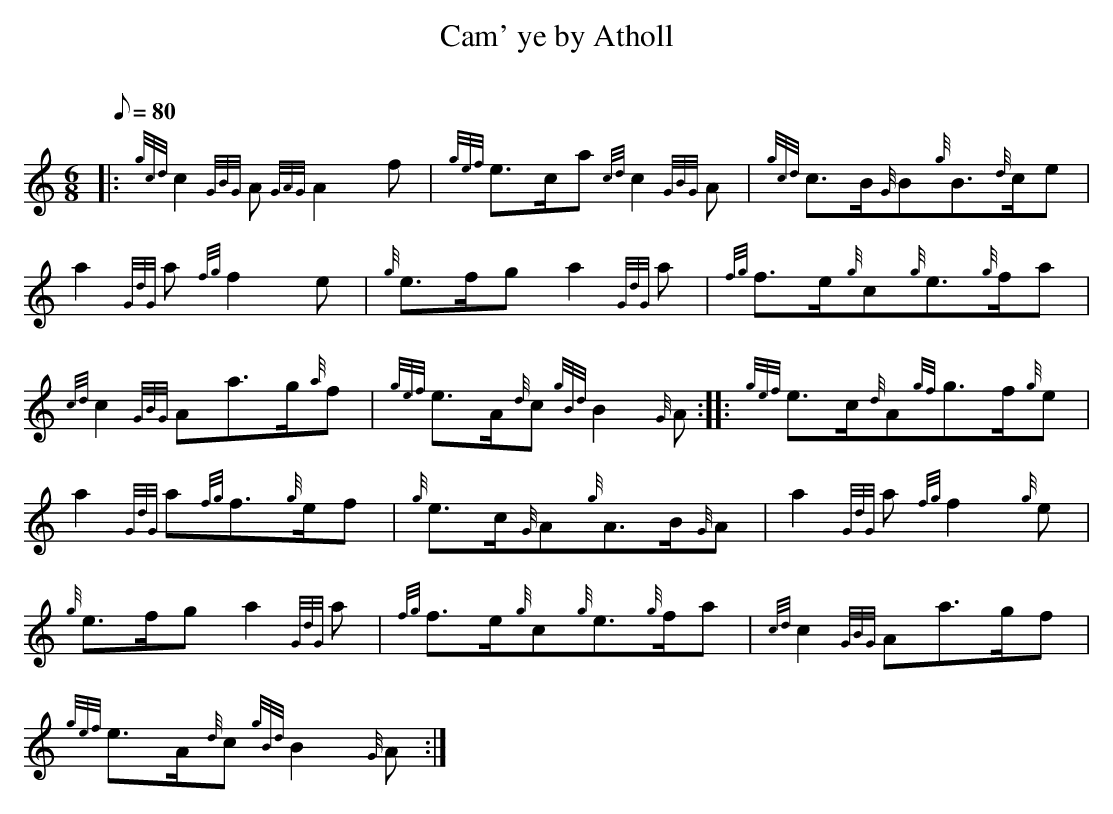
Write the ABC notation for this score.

X:1
T:Cam' ye by Atholl
M:6/8
L:1/8
Q:80
C:
K:HP
|: {gcd}c2{GBG}A{GAG}A2f | \
{gef}e3/2c/2a{cd}c2{GBG}A | \
{gcd}c3/2B/2{G}B{g}B3/2{d}c/2e |
a2{GdG}a{fg}f2e | \
{g}e3/2f/2ga2{GdG}a | \
{fg}f3/2e/2{g}c{g}e3/2{g}f/2a |
{cd}c2{GBG}Aa3/2g/2{a}f | \
{gef}e3/2A/2{d}c{gBd}B2{G}A :: \
{gef}e3/2c/2{d}A{gf}g3/2f/2{g}e |
a2{GdG}a{fg}f3/2{g}e/2f | \
{g}e3/2c/2{G}A{g}A3/2B/2{G}A | \
a2{GdG}a{fg}f2{g}e |
{g}e3/2f/2ga2{GdG}a | \
{fg}f3/2e/2{g}c{g}e3/2{g}f/2a | \
{cd}c2{GBG}Aa3/2g/2f |
{gef}e3/2A/2{d}c{gBd}B2{G}A :|
